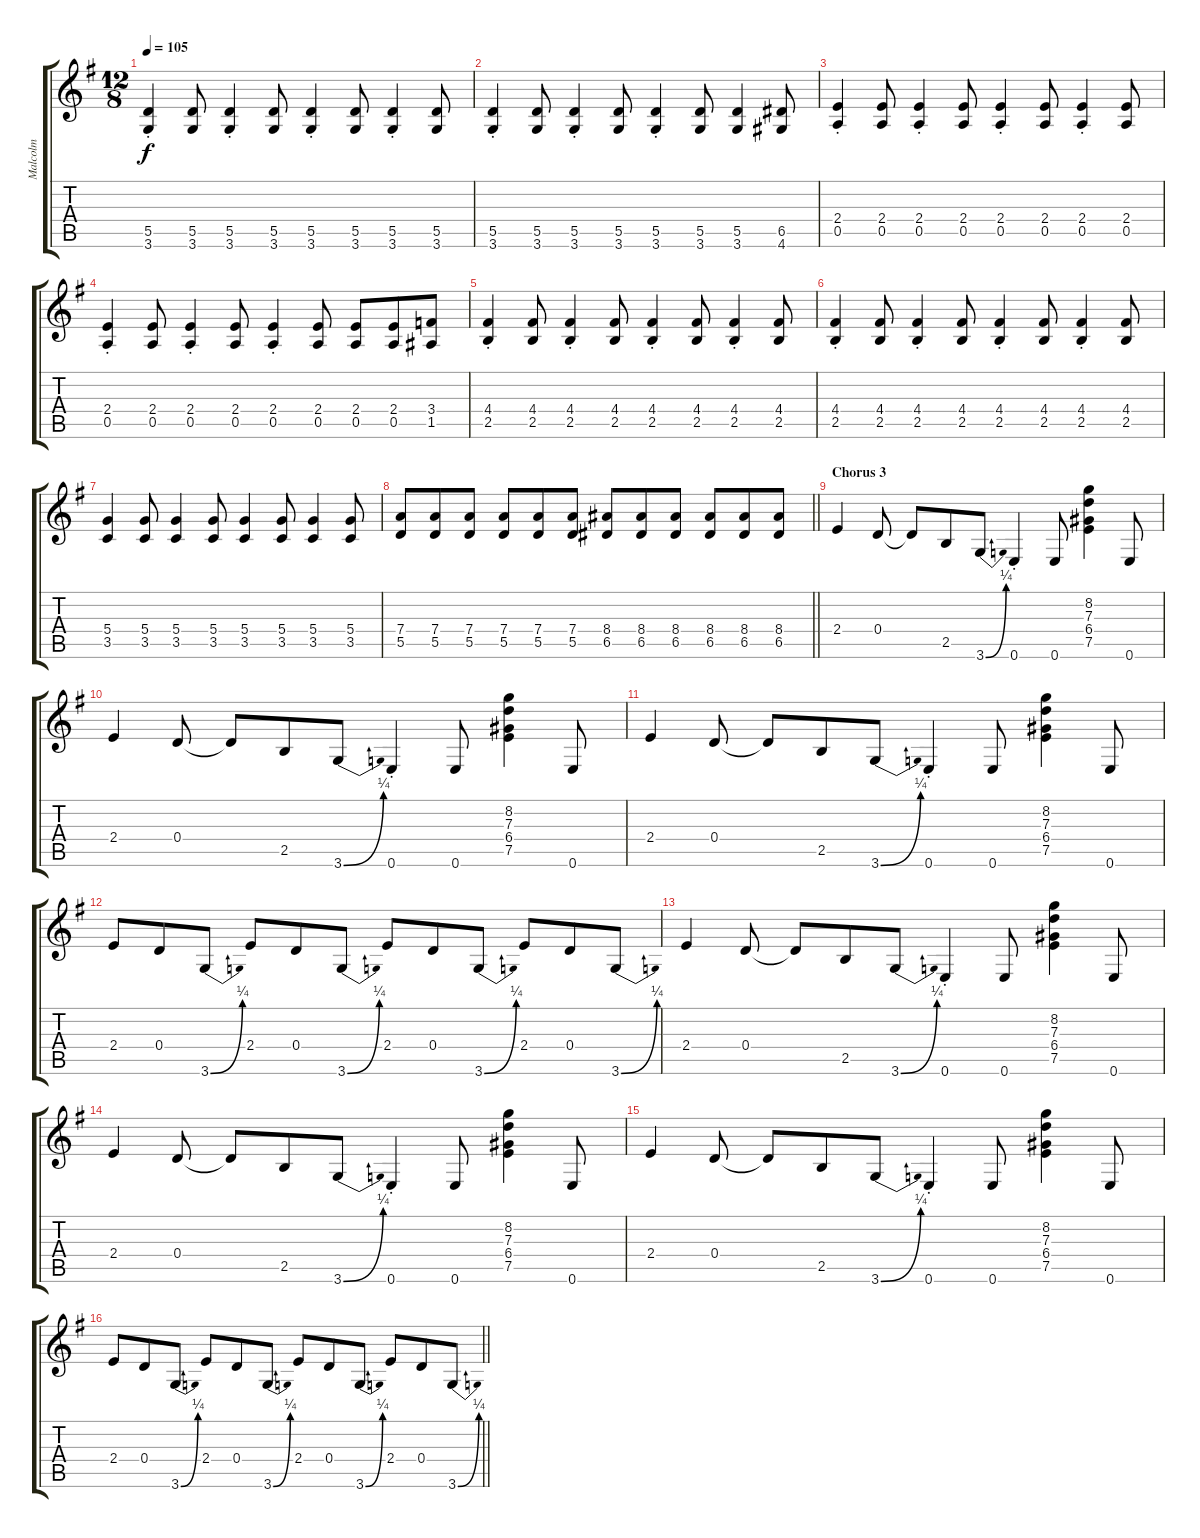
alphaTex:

\track ("Malcolm" "Malcolm") {instrument overdrivenguitar}
\staff {score tabs}
\tuning (E4 B3 G3 D3 A2 E2) {hide}
\ts (12 8)
\tempo 105
\clef g2
\ks g
(5.5{st} 3.6{st}).4{dy f} (5.5 3.6).8 (5.5{st} 3.6{st}).4 (5.5 3.6).8 (5.5{st} 3.6{st}).4 (5.5 3.6).8 (5.5{st} 3.6{st}).4 (5.5 3.6).8 |
(5.5{st} 3.6{st}).4 (5.5 3.6).8 (5.5{st} 3.6{st}).4 (5.5 3.6).8 (5.5{st} 3.6{st}).4 (5.5 3.6).8 (5.5 3.6).4 (6.5 4.6).8 |
(2.4{st} 0.5{st}).4 (2.4 0.5).8 (2.4{st} 0.5{st}).4 (2.4 0.5).8 (2.4{st} 0.5{st}).4 (2.4 0.5).8 (2.4{st} 0.5{st}).4 (2.4 0.5).8 |
(2.4{st} 0.5{st}).4 (2.4 0.5).8 (2.4{st} 0.5{st}).4 (2.4 0.5).8 (2.4{st} 0.5{st}).4 (2.4 0.5).8 (2.4 0.5).8 (2.4 0.5).8 (3.4 1.5).8 |
(4.4{st} 2.5{st}).4 (4.4 2.5).8 (4.4{st} 2.5{st}).4 (4.4 2.5).8 (4.4{st} 2.5{st}).4 (4.4 2.5).8 (4.4{st} 2.5{st}).4 (4.4 2.5).8 |
(4.4{st} 2.5{st}).4 (4.4 2.5).8 (4.4{st} 2.5{st}).4 (4.4 2.5).8 (4.4{st} 2.5{st}).4 (4.4 2.5).8 (4.4{st} 2.5{st}).4 (4.4 2.5).8 |
(5.4 3.5).4 (5.4 3.5).8 (5.4 3.5).4 (5.4 3.5).8 (5.4 3.5).4 (5.4 3.5).8 (5.4 3.5).4 (5.4 3.5).8 |
\barLineRight lightlight
(7.4 5.5).8 (7.4 5.5).8 (7.4 5.5).8 (7.4 5.5).8 (7.4 5.5).8 (7.4 5.5).8 (8.4 6.5).8 (8.4 6.5).8 (8.4 6.5).8 (8.4 6.5).8 (8.4 6.5).8 (8.4 6.5).8 |
\section ("" "Chorus 3")
2.4.4 0.4.8 0.4{t}.8 2.5.8 3.6{be (bend 0 0 60 1)}.8 0.6{st}.4 0.6.8 (8.2 7.3 6.4 7.5).4 0.6.8 |
2.4.4 0.4.8 0.4{t}.8 2.5.8 3.6{be (bend 0 0 60 1)}.8 0.6{st}.4 0.6.8 (8.2 7.3 6.4 7.5).4 0.6.8 |
2.4.4 0.4.8 0.4{t}.8 2.5.8 3.6{be (bend 0 0 60 1)}.8 0.6{st}.4 0.6.8 (8.2 7.3 6.4 7.5).4 0.6.8 |
2.4.8 0.4.8 3.6{be (bend 0 0 60 1)}.8 2.4.8 0.4.8 3.6{be (bend 0 0 60 1)}.8 2.4.8 0.4.8 3.6{be (bend 0 0 60 1)}.8 2.4.8 0.4.8 3.6{be (bend 0 0 60 1)}.8 |
2.4.4 0.4.8 0.4{t}.8 2.5.8 3.6{be (bend 0 0 60 1)}.8 0.6{st}.4 0.6.8 (8.2 7.3 6.4 7.5).4 0.6.8 |
2.4.4 0.4.8 0.4{t}.8 2.5.8 3.6{be (bend 0 0 60 1)}.8 0.6{st}.4 0.6.8 (8.2 7.3 6.4 7.5).4 0.6.8 |
2.4.4 0.4.8 0.4{t}.8 2.5.8 3.6{be (bend 0 0 60 1)}.8 0.6{st}.4 0.6.8 (8.2 7.3 6.4 7.5).4 0.6.8 |
\barLineRight lightlight
2.4.8 0.4.8 3.6{be (bend 0 0 60 1)}.8 2.4.8 0.4.8 3.6{be (bend 0 0 60 1)}.8 2.4.8 0.4.8 3.6{be (bend 0 0 60 1)}.8 2.4.8 0.4.8 3.6{be (bend 0 0 60 1)}.8
